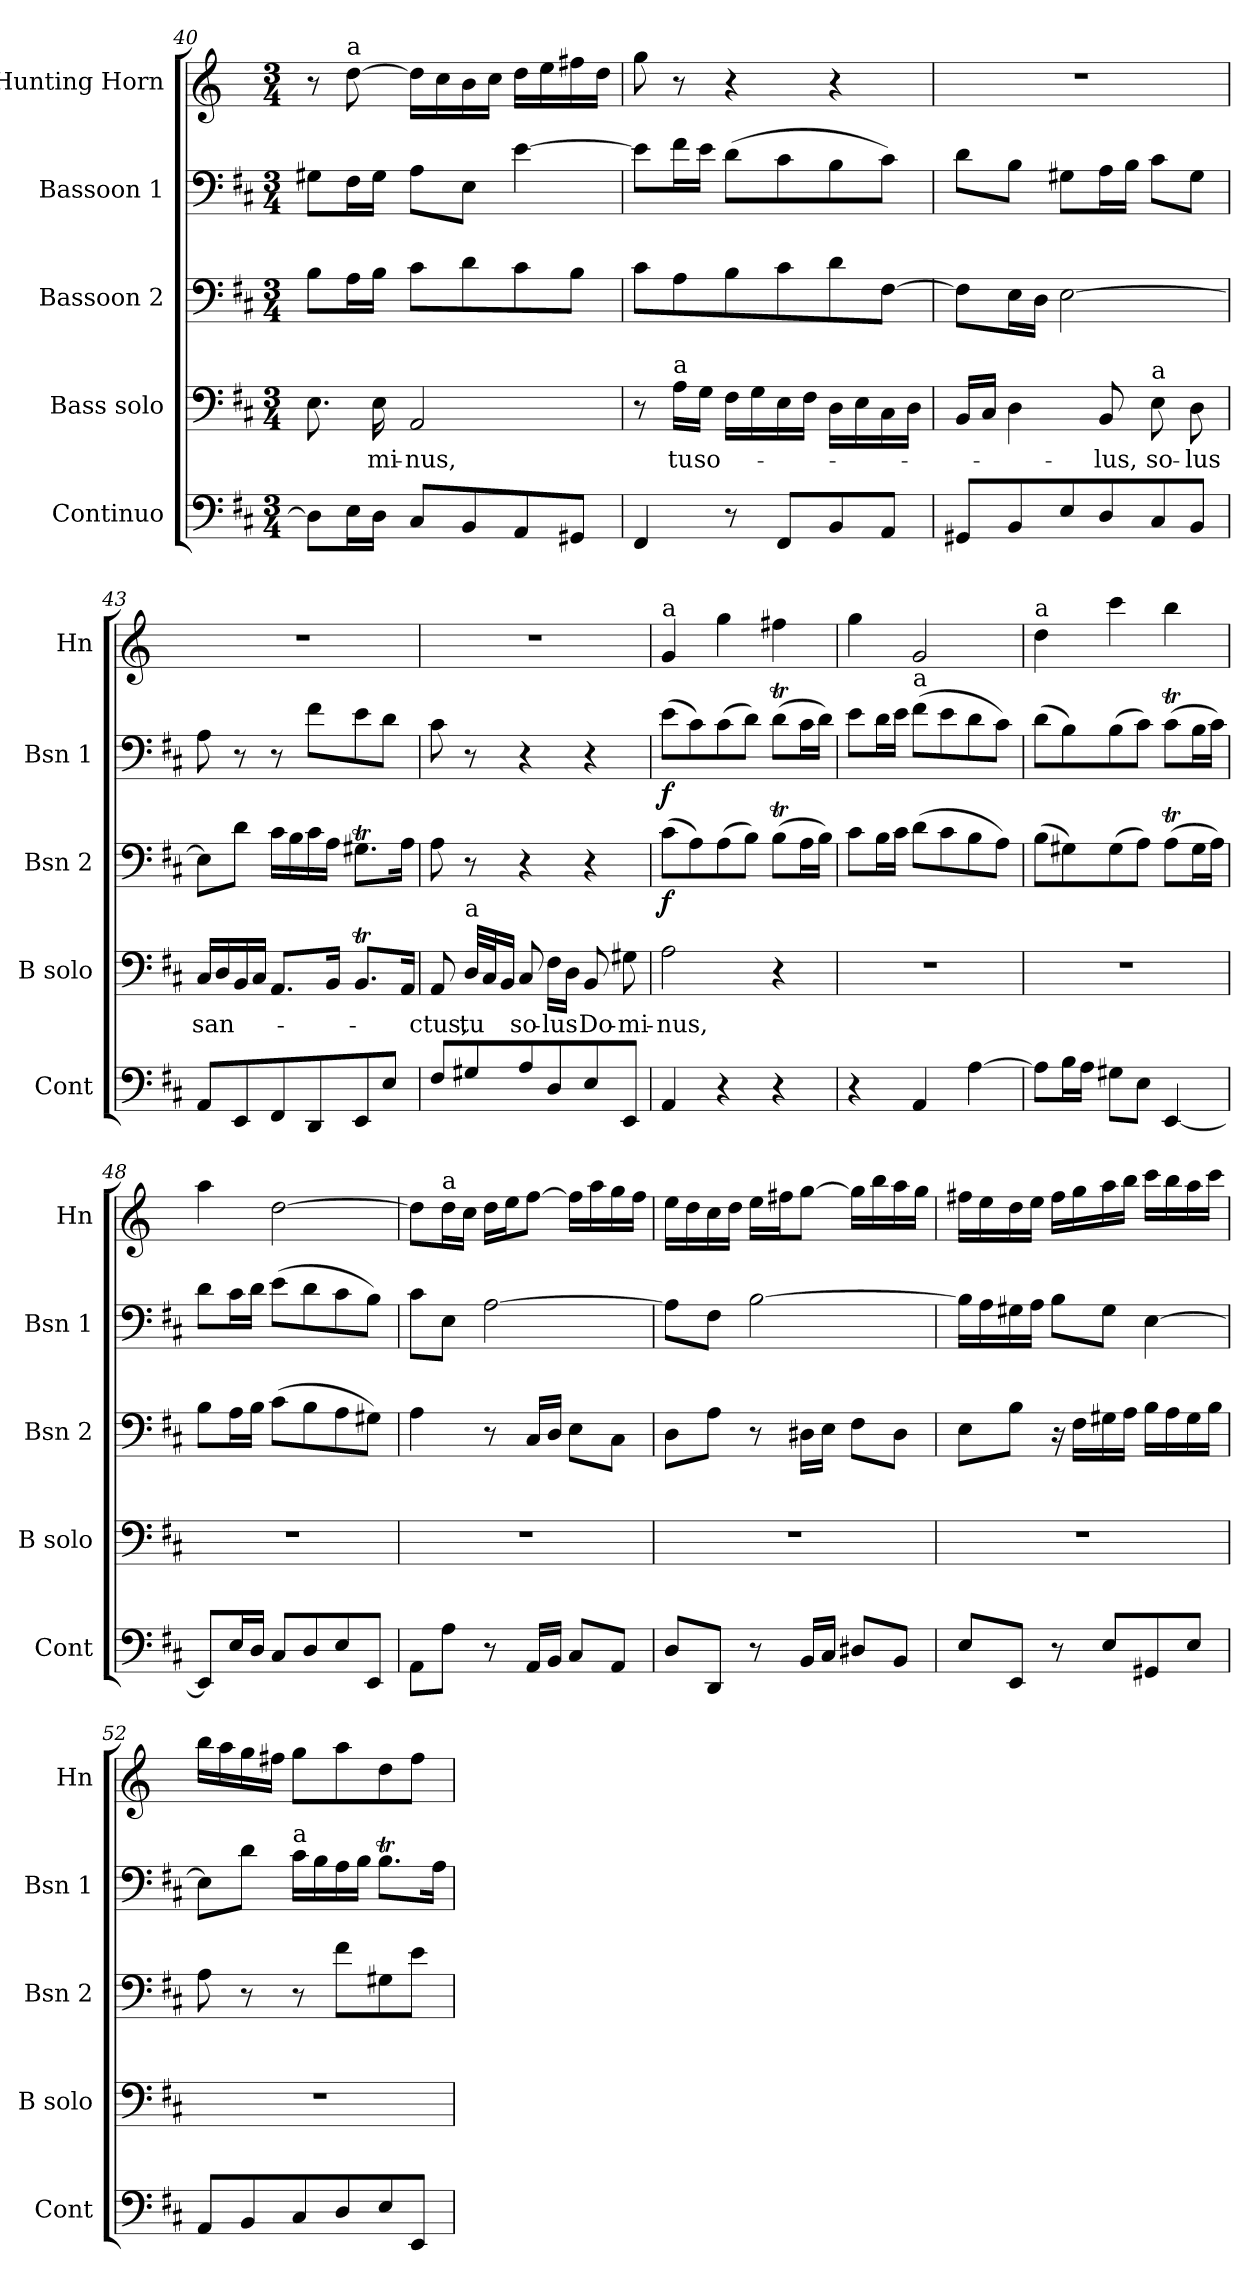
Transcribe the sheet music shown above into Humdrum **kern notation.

**kern	**kern	**text	**kern	**dynam	**kern	**dynam	**kern
*part5	*part4	*part4	*part3	*part3	*part2	*part2	*part1
*staff5	*staff4	*staff4	*staff3	*staff3	*staff2	*staff2	*staff1
*I"Continuo	*I"Bass solo	*	*I"Bassoon 2	*	*I"Bassoon 1	*	*I"Hunting Horn
*I'Cont	*I'B solo	*	*I'Bsn 2	*	*I'Bsn 1	*	*I'Hn
*clefF4	*clefF4	*	*clefF4	*	*clefF4	*	*clefG2
*	*	*	*	*	*	*	*ITrd6c10
*k[f#c#]	*k[f#c#]	*	*k[f#c#]	*	*k[f#c#]	*	*k[f#c#]
*M3/4	*M3/4	*	*M3/4	*	*M3/4	*	*M3/4
=40	=40	=40	=40	=40	=40	=40	=40
8D\L]	8.E\	.	8B\L	.	8G#X\L	.	8r
!	!	!	!	!	!	!	!LO:TX:a:t=a
16E\L	.	.	16A\L	.	16F#\L	.	[8e\
!	!	!LO:LY:b	!	!	!	!	!
16D\JJ	16E\	-mi-	16B\JJ	.	16G#\JJ	.	.
!	!	!LO:LY:b	!	!	!	!	!
8C#/L	2AA/	-nus,	8c#\L	.	8A\L	.	16e\LL]
.	.	.	.	.	.	.	16d\
8BB/	.	.	8d\	.	8E\J	.	16c#\
.	.	.	.	.	.	.	16d\JJ
8AA/	.	.	8c#\	.	[4e\	.	16e\LL
.	.	.	.	.	.	.	16f#\
8GG#X/J	.	.	8B\J	.	.	.	16g#X\
.	.	.	.	.	.	.	16e\JJ
=41	=41	=41	=41	=41	=41	=41	=41
4FF#/	8r	.	8c#\L	.	8e\L]	.	8a\
!	!LO:TX:a:t=a	!	!	!	!	!	!
!	!	!LO:LY:b	!	!	!	!	!
.	16A\LL	tu	8A\	.	16f#\L	.	8r
!	!	!LO:LY:b	!	!	!	!	!
.	16G\JJ	so-	.	.	16e\JJ	.	.
8r	16F#\LL	.	8B\	.	(8d\L	.	4r
.	16G\	.	.	.	.	.	.
8FF#/L	16E\	.	8c#\	.	8c#\	.	.
.	16F#\JJ	.	.	.	.	.	.
8BB/	16D\LL	.	8d\	.	8B\	.	4r
.	16E\	.	.	.	.	.	.
8AA/J	16C#\	.	[8F#\J	.	8c#\J)	.	.
.	16D\JJ	.	.	.	.	.	.
=42	=42	=42	=42	=42	=42	=42	=42
8GG#X/L	16BB/LL	.	8F#\L]	.	8d\L	.	2.r
.	16C#/JJ	.	.	.	.	.	.
8BB/	4D\	.	16E\L	.	8B\J	.	.
.	.	.	16D\JJ	.	.	.	.
8E/	.	.	[2E\	.	8G#X\L	.	.
!	!	!LO:LY:b	!	!	!	!	!
8D/	8BB/	-lus,	.	.	16A\L	.	.
.	.	.	.	.	16B\JJ	.	.
!	!LO:TX:a:t=a	!	!	!	!	!	!
!	!	!LO:LY:b	!	!	!	!	!
8C#/	8E\	so-	.	.	8c#\L	.	.
!	!	!LO:LY:b	!	!	!	!	!
8BB/J	8D\	-lus	.	.	8G#\J	.	.
!!LO:PB:g=z
=43	=43	=43	=43	=43	=43	=43	=43
!	!	!LO:LY:b	!	!	!	!	!
8AA/L	16C#/LL	san-	8E\L]	.	8A\	.	2.r
.	16D/	.	.	.	.	.	.
8EE/	16BB/	.	8d\J	.	8r	.	.
.	16C#/JJ	.	.	.	.	.	.
8FF#/	8.AA/L	.	16c#\LL	.	8r	.	.
.	.	.	16B\	.	.	.	.
8DD/	.	.	16c#\	.	8f#\L	.	.
.	16BB/Jk	.	16A\JJ	.	.	.	.
8EE/	8.BBT/L	.	8.G#Xt\L	.	8e\	.	.
8E/J	.	.	.	.	8d\J	.	.
.	16AA/Jk	.	16A\Jk	.	.	.	.
=44	=44	=44	=44	=44	=44	=44	=44
!	!	!LO:LY:b	!	!	!	!	!
8F#/L	8AA/	-ctus,	8A\	.	8c#\	.	2.r
!	!LO:TX:a:t=a	!	!	!	!	!	!
!	!	!LO:LY:b	!	!	!	!	!
8G#X/	32D/LLL	tu	8r	.	8r	.	.
.	32C#/J	.	.	.	.	.	.
.	16BB/JJ	.	.	.	.	.	.
!	!	!LO:LY:b	!	!	!	!	!
8A/	8C#/	so-	4r	.	4r	.	.
!	!	!LO:LY:b	!	!	!	!	!
8D/	16F#\LL	-lus	.	.	.	.	.
.	16D\JJ	.	.	.	.	.	.
!	!	!LO:LY:b	!	!	!	!	!
8E/	8BB/	Do-	4r	.	4r	.	.
!	!	!LO:LY:b	!	!	!	!	!
8EE/J	8G#X\	-mi-	.	.	.	.	.
=45	=45	=45	=45	=45	=45	=45	=45
!	!	!	!	!	!	!	!LO:TX:a:t=a
!	!	!LO:LY:b	!	!LO:DY:b	!	!LO:DY:b	!
4AA/	2A\	-nus,	(8c#\L	f	(8e\L	f	4A/
.	.	.	8A\)	.	8c#\)	.	.
4r	.	.	(8A\	.	(8c#\	.	4a\
.	.	.	8B\J)	.	8d\J)	.	.
4r	4r	.	(8BT\L	.	(8dT\L	.	4g#X\
.	.	.	16A\L	.	16c#\L	.	.
.	.	.	16B\JJ)	.	16d\JJ)	.	.
=46	=46	=46	=46	=46	=46	=46	=46
4r	2.r	.	8c#\L	.	8e\L	.	4a\
.	.	.	16B\L	.	16d\L	.	.
.	.	.	16c#\JJ	.	16e\JJ	.	.
!	!	!	!	!	!LO:TX:a:t=a	!	!
4AA/	.	.	(8d\L	.	(8f#\L	.	2A/
.	.	.	8c#\	.	8e\	.	.
[4A\	.	.	8B\	.	8d\	.	.
.	.	.	8A\J)	.	8c#\J)	.	.
=47	=47	=47	=47	=47	=47	=47	=47
!	!	!	!	!	!	!	!LO:TX:a:t=a
8A\L]	2.r	.	(8B\L	.	(8d\L	.	4e\
16B\L	.	.	8G#X\)	.	8B\)	.	.
16A\JJ	.	.	.	.	.	.	.
8G#X\L	.	.	(8G#\	.	(8B\	.	4dd\
8E\J	.	.	8A\J)	.	8c#\J)	.	.
[4EE/	.	.	(8AT\L	.	(8c#t\L	.	4cc#\
.	.	.	16G#\L	.	16B\L	.	.
.	.	.	16A\JJ)	.	16c#\JJ)	.	.
!!LO:LB:g=z
=48	=48	=48	=48	=48	=48	=48	=48
8EE/L]	2.r	.	8B\L	.	8d\L	.	4b\
16E/L	.	.	16A\L	.	16c#\L	.	.
16D/JJ	.	.	16B\JJ	.	16d\JJ	.	.
8C#/L	.	.	(8c#\L	.	(8e\L	.	[2e\
8D/	.	.	8B\	.	8d\	.	.
8E/	.	.	8A\	.	8c#\	.	.
8EE/J	.	.	8G#X\J)	.	8B\J)	.	.
=49	=49	=49	=49	=49	=49	=49	=49
8AA\L	2.r	.	4A\	.	8c#\L	.	8e\L]
!	!	!	!	!	!	!	!LO:TX:a:t=a
8A\J	.	.	.	.	8E\J	.	16e\L
.	.	.	.	.	.	.	16d\JJ
8r	.	.	8r	.	[2A\	.	16e\LL
.	.	.	.	.	.	.	16f#\J
16AA/LL	.	.	16C#/LL	.	.	.	[8g\J
16BB/JJ	.	.	16D/JJ	.	.	.	.
8C#/L	.	.	8E\L	.	.	.	16g\LL]
.	.	.	.	.	.	.	16b\
8AA/J	.	.	8C#\J	.	.	.	16a\
.	.	.	.	.	.	.	16g\JJ
=50	=50	=50	=50	=50	=50	=50	=50
8D/L	2.r	.	8D\L	.	8A\L]	.	16f#\LL
.	.	.	.	.	.	.	16e\
8DD/J	.	.	8A\J	.	8F#\J	.	16d\
.	.	.	.	.	.	.	16e\JJ
8r	.	.	8r	.	[2B\	.	16f#\LL
.	.	.	.	.	.	.	16g#X\J
16BB/LL	.	.	16D#X\LL	.	.	.	[8a\J
16C#/JJ	.	.	16E\JJ	.	.	.	.
8D#X/L	.	.	8F#\L	.	.	.	16a\LL]
.	.	.	.	.	.	.	16cc#\
8BB/J	.	.	8D#\J	.	.	.	16b\
.	.	.	.	.	.	.	16a\JJ
=51	=51	=51	=51	=51	=51	=51	=51
8E/L	2.r	.	8E\L	.	16B\LL]	.	16g#X\LL
.	.	.	.	.	16A\	.	16f#\
8EE/J	.	.	8B\J	.	16G#X\	.	16e\
.	.	.	.	.	16A\JJ	.	16f#\JJ
8r	.	.	16r	.	8B\L	.	16g#\LL
.	.	.	16F#\LL	.	.	.	16a\
8E/L	.	.	16G#X\	.	8G#\J	.	16b\
.	.	.	16A\JJ	.	.	.	16cc#\JJ
8GG#X/	.	.	16B\LL	.	[4E\	.	16dd\LL
.	.	.	16A\	.	.	.	16cc#\
8E/J	.	.	16G#\	.	.	.	16b\
.	.	.	16B\JJ	.	.	.	16dd\JJ
=52	=52	=52	=52	=52	=52	=52	=52
8AA/L	2.r	.	8A\	.	8E\L]	.	16cc#\LL
.	.	.	.	.	.	.	16b\
8BB/	.	.	8r	.	8d\J	.	16a\
.	.	.	.	.	.	.	16g#X\JJ
!	!	!	!	!	!LO:TX:a:t=a	!	!
8C#/	.	.	8r	.	16c#\LL	.	8a\L
.	.	.	.	.	16B\	.	.
8D/	.	.	8f#\L	.	16A\	.	8b\
.	.	.	.	.	16B\JJ	.	.
8E/	.	.	8G#X\	.	8.BT\L	.	8e\
8EE/J	.	.	8e\J	.	.	.	8g#\J
.	.	.	.	.	16A\Jk	.	.
=	=	=	=	=	=	=	=
*-	*-	*-	*-	*-	*-	*-	*-
